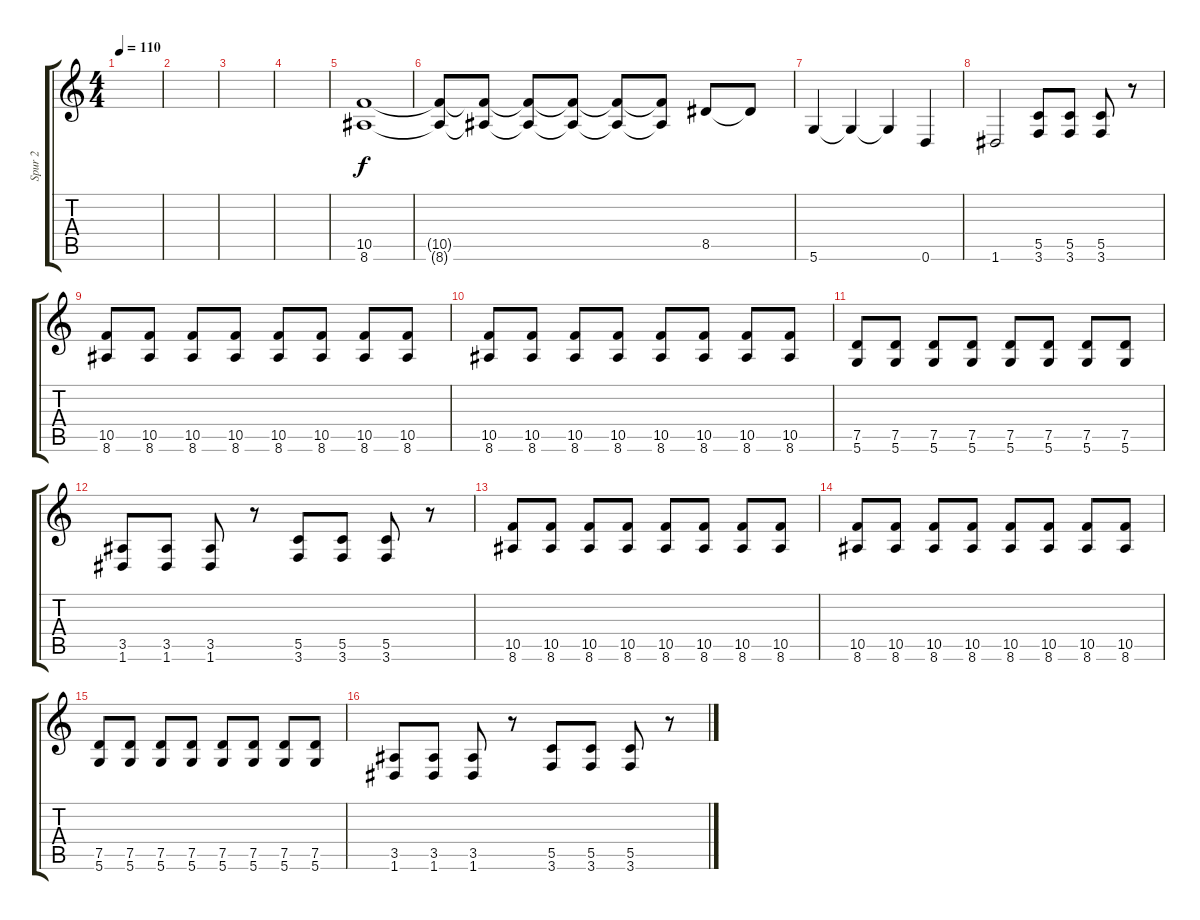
\track ("Spur 2" "Spur 2") {instrument distortionguitar}
\staff {score tabs}
\tuning (D4 A3 F3 C3 G2 D2) {hide}
\ts (4 4)
\tempo 110
\clef g2
\ks c
|
|
|
|
(10.5 8.6).1 |
(10.5{t} 8.6{t}).8 (10.5{t} 8.6{t}).8 (10.5{t} 8.6{t}).8 (10.5{t} 8.6{t}).8 (10.5{t} 8.6{t}).8 (10.5{t} 8.6{t}).8 8.5.8 8.5{t}.8 |
5.6.4 5.6{t}.4 5.6{t}.4 0.6.4 |
1.6.2 (5.5 3.6).8 (5.5 3.6).8 (5.5 3.6).8 r.8 |
(10.5 8.6).8 (10.5 8.6).8 (10.5 8.6).8 (10.5 8.6).8 (10.5 8.6).8 (10.5 8.6).8 (10.5 8.6).8 (10.5 8.6).8 |
(10.5 8.6).8 (10.5 8.6).8 (10.5 8.6).8 (10.5 8.6).8 (10.5 8.6).8 (10.5 8.6).8 (10.5 8.6).8 (10.5 8.6).8 |
(7.5 5.6).8 (7.5 5.6).8 (7.5 5.6).8 (7.5 5.6).8 (7.5 5.6).8 (7.5 5.6).8 (7.5 5.6).8 (7.5 5.6).8 |
(3.5 1.6).8 (3.5 1.6).8 (3.5 1.6).8 r.8 (5.5 3.6).8 (5.5 3.6).8 (5.5 3.6).8 r.8 |
(10.5 8.6).8 (10.5 8.6).8 (10.5 8.6).8 (10.5 8.6).8 (10.5 8.6).8 (10.5 8.6).8 (10.5 8.6).8 (10.5 8.6).8 |
(10.5 8.6).8 (10.5 8.6).8 (10.5 8.6).8 (10.5 8.6).8 (10.5 8.6).8 (10.5 8.6).8 (10.5 8.6).8 (10.5 8.6).8 |
(7.5 5.6).8 (7.5 5.6).8 (7.5 5.6).8 (7.5 5.6).8 (7.5 5.6).8 (7.5 5.6).8 (7.5 5.6).8 (7.5 5.6).8 |
(3.5 1.6).8 (3.5 1.6).8 (3.5 1.6).8 r.8 (5.5 3.6).8 (5.5 3.6).8 (5.5 3.6).8 r.8
